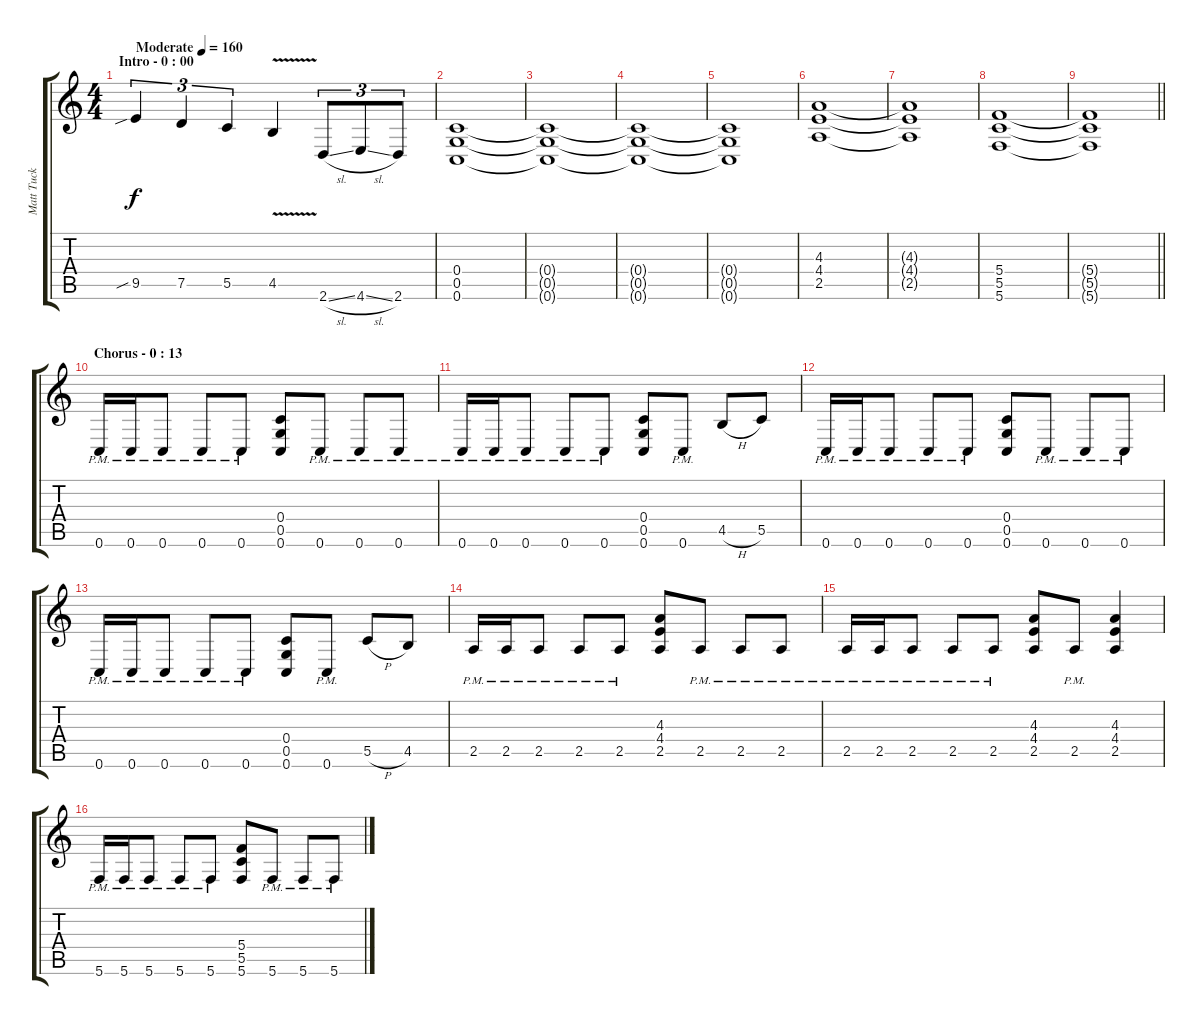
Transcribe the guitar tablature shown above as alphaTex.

\track ("Matt Tuck" "Matt Tuck") {instrument overdrivenguitar}
\staff {score tabs}
\tuning (D4 A3 F3 C3 G2 C2) {hide}
\ts (4 4)
\section ("" "Intro - 0 : 00")
\tempo (160 "Moderate")
\clef g2
\ks c
9.5{sib}.4{tu (3 2) dy f instrument overdrivenguitar} 7.5.4{tu (3 2)} 5.5.4{tu (3 2)} 4.5{v}.4 2.6{sl}.8{tu (3 2)} 4.6{sl}.8{tu (3 2)} 2.6.8{tu (3 2)} |
(0.4 0.5 0.6).1 |
(0.4{t} 0.5{t} 0.6{t}).1 |
(0.4{t} 0.5{t} 0.6{t}).1 |
(0.4{t} 0.5{t} 0.6{t}).1 |
(4.3 4.4 2.5).1 |
(4.3{t} 4.4{t} 2.5{t}).1 |
(5.4 5.5 5.6).1 |
\barLineRight lightlight
(5.4{t} 5.5{t} 5.6{t}).1 |
\section ("" "Chorus - 0 : 13")
0.6{pm}.16 0.6{pm}.16 0.6{pm}.8 0.6{pm}.8 0.6{pm}.8 (0.4 0.5 0.6).8 0.6{pm}.8 0.6{pm}.8 0.6{pm}.8 |
0.6{pm}.16 0.6{pm}.16 0.6{pm}.8 0.6{pm}.8 0.6{pm}.8 (0.4 0.5 0.6).8 0.6{pm}.8 4.5{h}.8 5.5.8 |
0.6{pm}.16 0.6{pm}.16 0.6{pm}.8 0.6{pm}.8 0.6{pm}.8 (0.4 0.5 0.6).8 0.6{pm}.8 0.6{pm}.8 0.6{pm}.8 |
0.6{pm}.16 0.6{pm}.16 0.6{pm}.8 0.6{pm}.8 0.6{pm}.8 (0.4 0.5 0.6).8 0.6{pm}.8 5.5{h}.8 4.5.8 |
2.5{pm}.16 2.5{pm}.16 2.5{pm}.8 2.5{pm}.8 2.5{pm}.8 (4.3 4.4 2.5).8 2.5{pm}.8 2.5{pm}.8 2.5{pm}.8 |
2.5{pm}.16 2.5{pm}.16 2.5{pm}.8 2.5{pm}.8 2.5{pm}.8 (4.3 4.4 2.5).8 2.5{pm}.8 (4.3 4.4 2.5).4 |
5.6{pm}.16 5.6{pm}.16 5.6{pm}.8 5.6{pm}.8 5.6{pm}.8 (5.4 5.5 5.6).8 5.6{pm}.8 5.6{pm}.8 5.6{pm}.8
